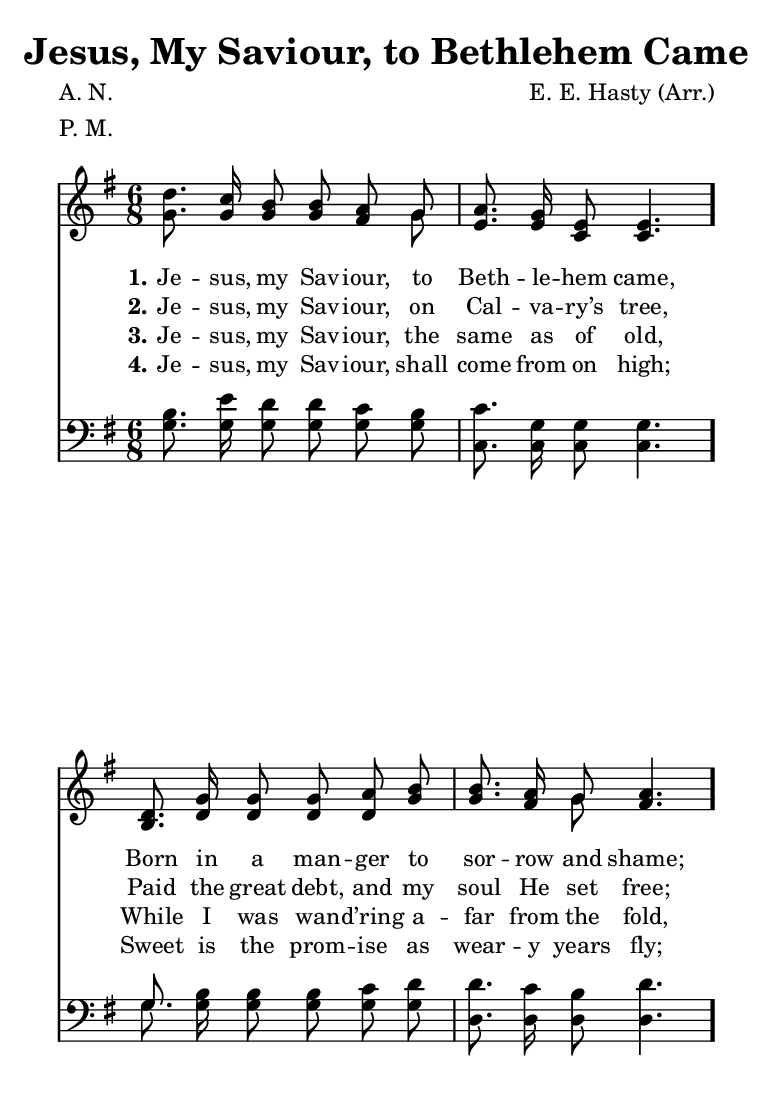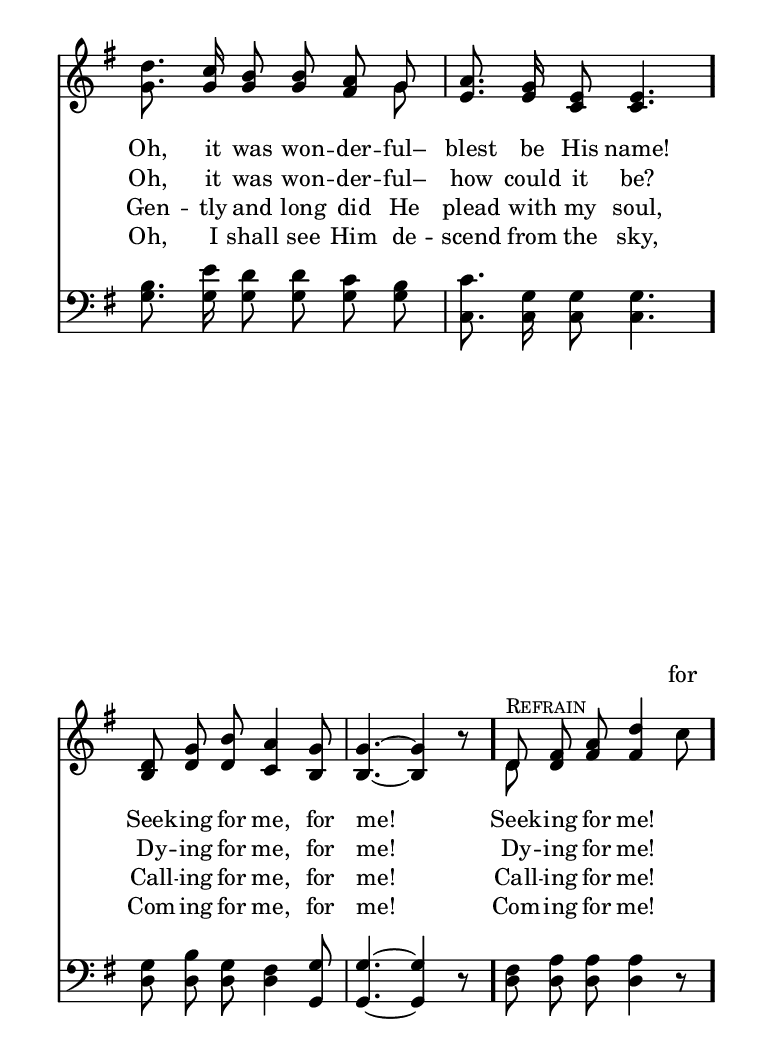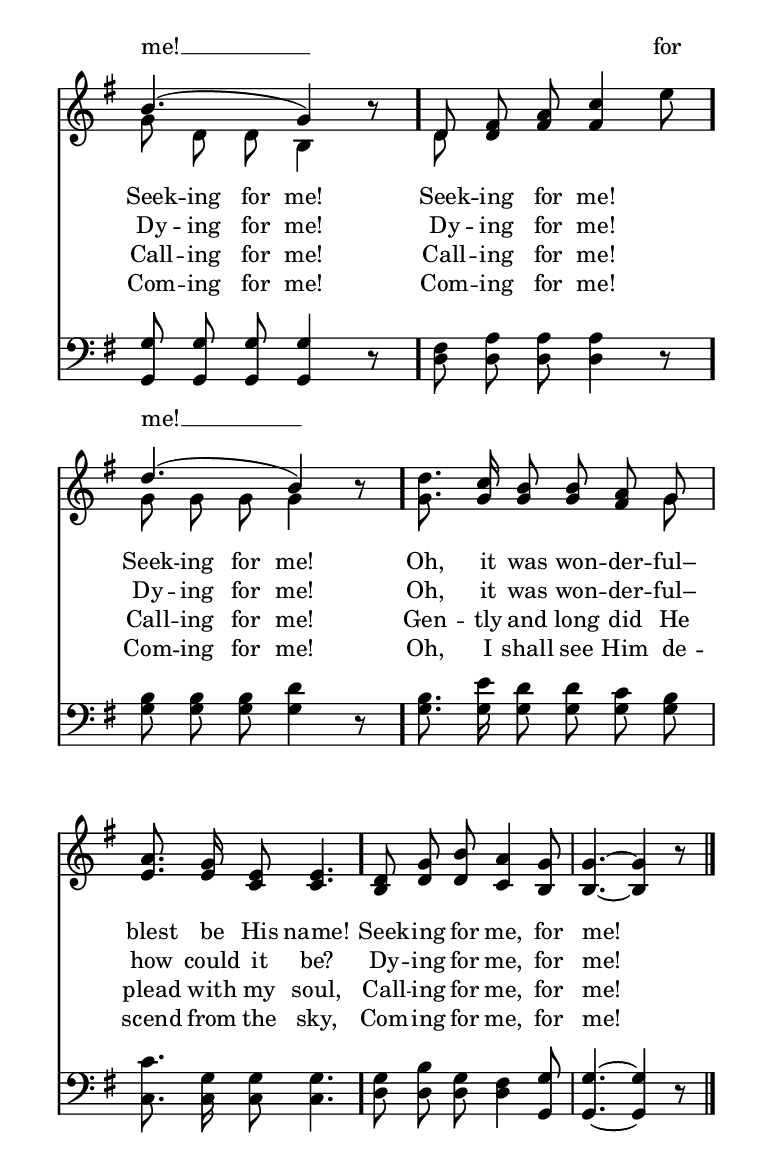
\include "common/global.ily"
\paper {
  \include "common/paper.ily"
  ragged-last-bottom = ##t
  systems-per-page = #(cond (is-eogsized 4) (#t #f))
  system-count = #(cond (is-eogsized 5) (#t #f))
  page-count = #(cond (is-eogsized 2) (#t #f))
}

\header{
  %children
  hymnnumber = "344"
  title = "Jesus, My Saviour, to Bethlehem Came"
  tunename = ""
  meter = "P. M."
  poet = "A. N."
  composer = "E. E. Hasty (Arr.)"
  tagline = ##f
}

global = {
  \include "common/overrides.ily"
  \override Staff.TimeSignature.style = #'numbered
  \time 6/8
  \override Score.MetronomeMark.transparent = ##t % hide all fermata changes too
  \tempo 4=80
  \key g \major
  \autoBeamOff
}

patternA = { c8. c16 c8 c c c | c8. c16 c8 c4. }
patternB = { c8 c c c4 c8 | c4. ~ c4 c8 }

notesSoprano = {
\global
\relative c'' {

  \changePitch \patternA { d c b b a g | a g e e }
  \changePitch \patternA { d g g g a b | b a g a }
  \changePitch \patternA { d c b b a g | a g e e }
  \changePitch \patternB { d g b a g | g g r }

  d8^\markup { \small \caps "Refrain" } fis a d4 c8 | b4.( g4) r8 |
  d8 fis a c4 e8 | d4.( b4) r8 |
  \changePitch \patternA { d c b b a g | a g e e }
  \changePitch \patternB { d g b a g | g g r }

  \bar "|."

}
}

notesAlto = {
\global
\relative e' {

  \changePitch \patternA { g g g g fis g | e e c c }
  \changePitch \patternA { b d d d d g | g fis g fis }
  \changePitch \patternA { g g g g fis g | e e c c }
  \changePitch \patternB { b d d c b | b b r }

  d8 d fis fis4 r8 | g8 d d b4 r8 |
  d8 d fis fis4 r8 | g8 g g g4 r8 |
  \changePitch \patternA { g g g g fis g | e e c c }
  \changePitch \patternB { b d d c b | b b r }

}
}

notesTenor = {
\global
\relative a {

  \changePitch \patternA { b e d d c b | c g g g }
  \changePitch \patternA { g b b b c d | d c b d }
  \changePitch \patternA { b e d d c b | c g g g }
  \changePitch \patternB { g b g fis g | g g r }

  fis8 a a a4 r8 | g8 g g g4 r8 |
  fis8 a a a4 r8 | b8 b b d4 r8
  \changePitch \patternA { b e d d c b | c g g g }
  \changePitch \patternB { g b g fis g | g g r }

}
}

notesBass = {
\global
\relative f {

  \changePitch \patternA { g g g g g g | c, c c c }
  \changePitch \patternA { g' g g g g g | d d d d }
  \changePitch \patternA { g g g g g g | c, c c c }
  \changePitch \patternB { d d d d g, | g g r }

  d'8 d d d4 r8 | g,8 g g g4 r8 |
  d'8 d d d4 r8 | g8 g g g4 r8 |
  \changePitch \patternA { g g g g g g | c, c c c }
  \changePitch \patternB { d d d d g, | g g r }

}
}

wordsA = \lyricmode {
\set stanza = "1."

Je -- sus, my Sav -- iour, to Beth -- le -- hem came, \bar "."
Born in a man -- ger to sor -- row and shame; \bar "."
Oh, it was won -- der -- ful– blest be His name! \bar "."
Seek -- ing for me, for me! \bar "."
%LYRICS Seek -- ing for me, for me!
%LYRICS Seek -- ing for me, for me!
%{HIDE>%} Seek -- ing for me! \bar "." %{<HIDE%}
%{HIDE>%} Seek -- ing for me! %{<HIDE%} \bar "." \eogbreak
%{HIDE>%} Seek -- ing for me! \bar "." %{<HIDE%}
%{HIDE>%} Seek -- ing for me! %{<HIDE%} \bar "."
Oh, it was won -- der -- ful– blest be His name! \bar "."
Seek -- ing for me, for me! \bar "."

}

wordsB = \lyricmode {
\set stanza = "2."

Je -- sus, my Sav -- iour, on Cal -- va -- ry’s tree,
Paid the great debt, and my soul He set free;
Oh, it was won -- der -- ful– how could it be?
Dy -- ing for me, for me!
%LYRICS Dy -- ing for me, for me!
%LYRICS Dy -- ing for me, for me!
%{HIDE>%} Dy -- ing for me! %{<HIDE%}
%{HIDE>%} Dy -- ing for me! %{<HIDE%}
%{HIDE>%} Dy -- ing for me! %{<HIDE%}
%{HIDE>%} Dy -- ing for me! %{<HIDE%}
Oh, it was won -- der -- ful– how could it be?
Dy -- ing for me, for me!

}

wordsC = \lyricmode {
\set stanza = "3."

Je -- sus, my Sav -- iour, the same as of old,
While I was wan -- d’ring a -- far from the fold,
Gen -- tly and long did He plead with my soul, % original has "Gent -- ly"
Call -- ing for me, for me!
%LYRICS Call -- ing for me, for me!
%LYRICS Call -- ing for me, for me!
%{HIDE>%} Call -- ing for me! %{<HIDE%}
%{HIDE>%} Call -- ing for me! %{<HIDE%}
%{HIDE>%} Call -- ing for me! %{<HIDE%}
%{HIDE>%} Call -- ing for me! %{<HIDE%}
Gen -- tly and long did He plead with my soul,
Call -- ing for me, for me!

}

wordsD = \lyricmode {
\set stanza = "4."

Je -- sus, my Sav -- iour, shall come from on high;
Sweet is the prom -- ise as wear -- y years fly; % original has "pro -- mise" and "wear -- y"
Oh, I shall see Him de -- scend from the sky,
Com -- ing for me, for me!
%LYRICS Com -- ing for me, for me!
%LYRICS Com -- ing for me, for me!
%{HIDE>%} Com -- ing for me! %{<HIDE%}
%{HIDE>%} Com -- ing for me! %{<HIDE%}
%{HIDE>%} Com -- ing for me! %{<HIDE%}
%{HIDE>%} Com -- ing for me! %{<HIDE%}
Oh, I shall see Him de -- scend from the sky,
Com -- ing for me, for me!

}

SopranoRefrainA = \lyricmode {

\repeat unfold 40 { \skip 4 }
for me! __ "" % TODO these empty quotes cause a lyric error but something is necessary to prevent a too-long underline
\repeat unfold 3 { \skip 4 }
for me! __

}

\score {
  \context ChoirStaff <<
    \context Staff = upper <<
      \set Staff.autoBeaming = ##f
      \set ChoirStaff.systemStartDelimiter = #'SystemStartBar
      \set ChoirStaff.printPartCombineTexts = ##f
      \partcombine #'(2 . 9) \notesSoprano \notesAlto
      \context NullVoice = sopranos { \voiceOne << \notesSoprano >> }
      \context NullVoice = altos { \voiceTwo << \notesAlto >> }
      \context Lyrics = one   \lyricsto altos \wordsA
      \context Lyrics = two   \lyricsto altos \wordsB
      \context Lyrics = three \lyricsto altos \wordsC
      \context Lyrics = four  \lyricsto altos \wordsD
    >>
    \new Lyrics \with { alignAboveContext = upper } \lyricsto sopranos \SopranoRefrainA
    \context Staff = men <<
      \set Staff.autoBeaming = ##f
      \clef bass
      \set ChoirStaff.printPartCombineTexts = ##f
      \partcombine #'(2 . 9) \notesTenor \notesBass
    >>
  >>
  \layout {
    \include "common/layout.ily"
  }
  \midi{
    \include "common/midi.ily"
  }
}

\version "2.19.49"  % necessary for upgrading to future LilyPond versions.

% vi:set et ts=2 sw=2 ai nocindent syntax=lilypond:
